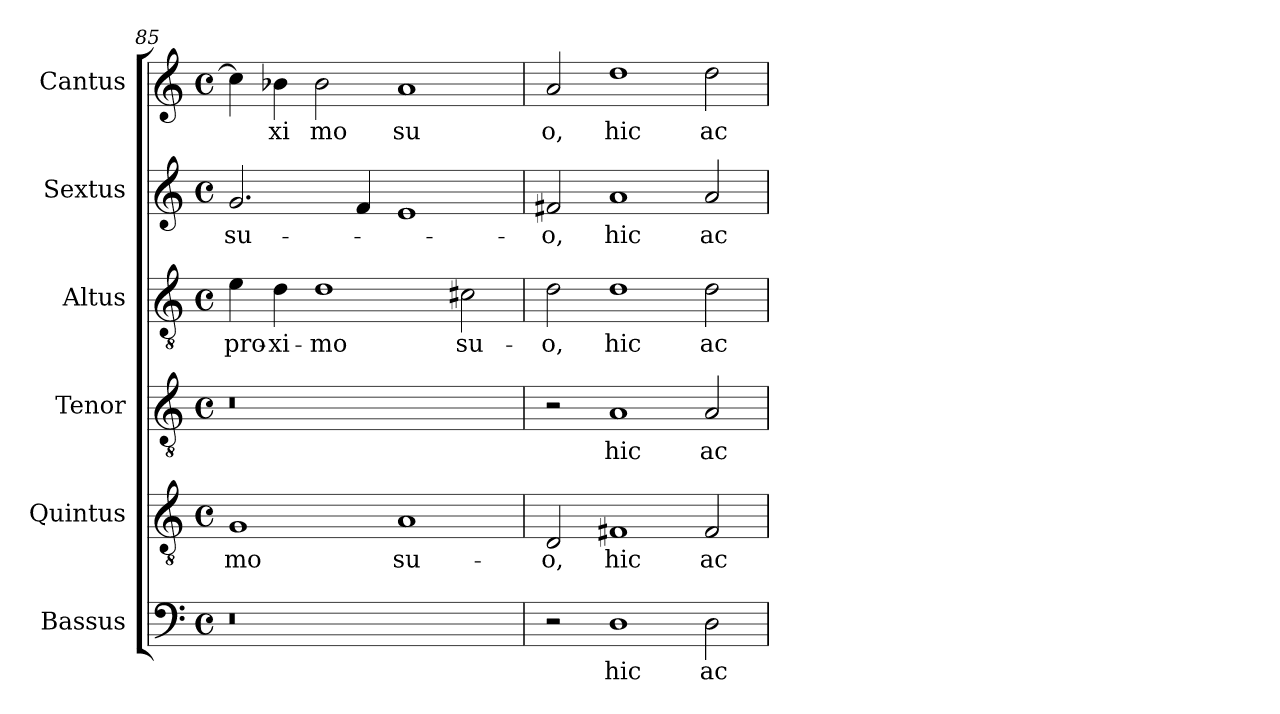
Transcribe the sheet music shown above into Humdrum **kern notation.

**kern	**text	**kern	**text	**kern	**text	**kern	**text	**kern	**text	**kern	**text
*part6	*part6	*part5	*part5	*part4	*part4	*part3	*part3	*part2	*part2	*part1	*part1
*staff6	*staff6	*staff5	*staff5	*staff4	*staff4	*staff3	*staff3	*staff2	*staff2	*staff1	*staff1
*I"Bassus	*	*I"Quintus	*	*I"Tenor	*	*I"Altus	*	*I"Sextus	*	*I"Cantus	*
*clefF4	*	*clefGv2	*	*clefGv2	*	*clefGv2	*	*clefG2	*	*clefG2	*
*k[]	*	*	*	*	*	*	*	*	*	*	*
*C:	*	*	*	*	*	*	*	*	*	*	*
*M4/4	*	*M4/4	*	*M4/4	*	*M4/4	*	*M4/4	*	*M4/4	*
*met(c)	*	*met(c)	*	*met(c)	*	*met(c)	*	*met(c)	*	*met(c)	*
=85	=85	=85	=85	=85	=85	=85	=85	=85	=85	=85	=85
!	!	!	!LO:LY:b:cj	!	!	!	!LO:LY:b:cj	!	!LO:LY:b:cj	!	!
0r	.	1G	-mo	0r	.	4e\	pro-	2.g/	su-	4cc\]	.
!	!	!	!	!	!	!	!LO:LY:b:cj	!	!	!	!LO:LY:b:cj
.	.	.	.	.	.	4d\	-xi-	.	.	4b-X\	xi
!	!	!	!	!	!	!	!LO:LY:b:cj	!	!	!	!LO:LY:b:cj
.	.	.	.	.	.	1d	-mo	.	.	2b-\	mo
.	.	.	.	.	.	.	.	4f/	.	.	.
!	!	!	!LO:LY:b:cj	!	!	!	!	!	!	!	!LO:LY:b:cj
.	.	1A	su-	.	.	.	.	1e	.	1a	su
!	!	!	!	!	!	!	!LO:LY:b:cj	!	!	!	!
.	.	.	.	.	.	2c#X\	su-	.	.	.	.
=86	=86	=86	=86	=86	=86	=86	=86	=86	=86	=86	=86
!	!	!	!LO:LY:b:cj	!	!	!	!LO:LY:b:cj	!	!LO:LY:b:cj	!	!LO:LY:b:cj
2r	.	2D/	-o,	2r	.	2d\	-o,	2f#X/	-o,	2a/	o,
!	!LO:LY:b:cj	!	!LO:LY:b:cj	!	!LO:LY:b:cj	!	!LO:LY:b:cj	!	!LO:LY:b:cj	!	!LO:LY:b:cj
1D	hic	1F#X	hic	1A	hic	1d	hic	1a	hic	1dd	hic
!	!LO:LY:b:cj	!	!LO:LY:b:cj	!	!LO:LY:b:cj	!	!LO:LY:b:cj	!	!LO:LY:b:cj	!	!LO:LY:b:cj
2D\	ac-	2F#/	ac-	2A/	ac	2d\	ac-	2a/	ac-	2dd\	ac
=	=	=	=	=	=	=	=	=	=	=	=
*-	*-	*-	*-	*-	*-	*-	*-	*-	*-	*-	*-
